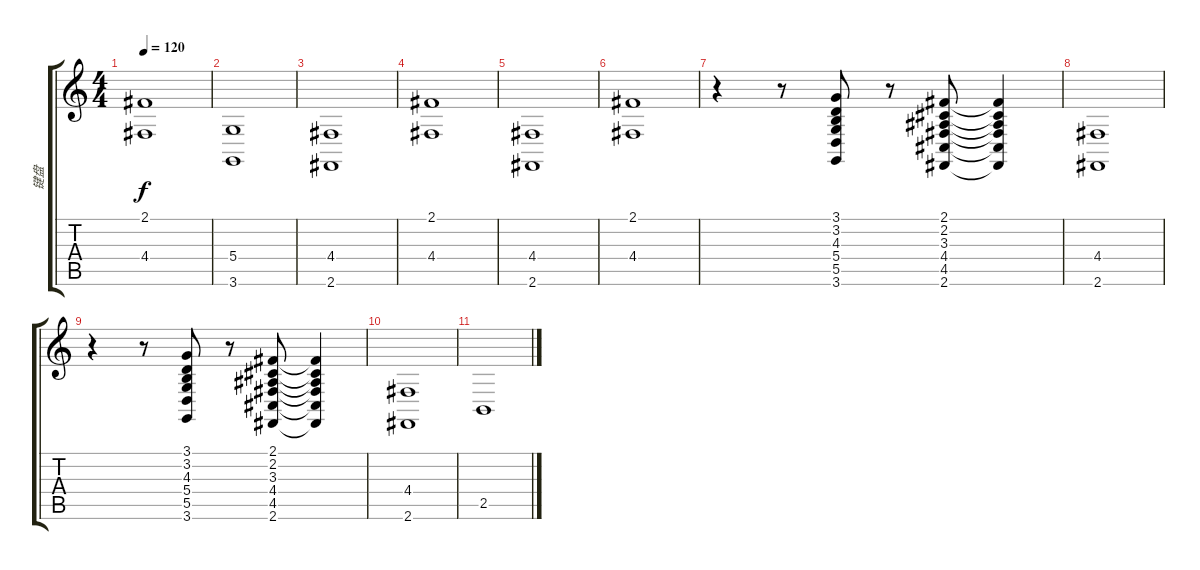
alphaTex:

\track ("键盘" "键盘") {instrument brightacousticpiano}
\staff {score tabs}
\tuning (E4 B3 G3 D3 A2 E2) {hide}
\ts (4 4)
\tempo 120
\clef g2
\ks c
(2.1 4.4).1{dy f} |
(5.4 3.6).1 |
(4.4 2.6).1 |
(2.1 4.4).1 |
(4.4 2.6).1 |
(2.1 4.4).1 |
r.4 r.8 (3.1 3.2 4.3 5.4 5.5 3.6).8 r.8 (2.1 2.2 3.3 4.4 4.5 2.6).8 (2.1{t} 2.2{t} 3.3{t} 4.4{t} 4.5{t} 2.6{t}).4 |
(4.4 2.6).1 |
r.4 r.8 (3.1 3.2 4.3 5.4 5.5 3.6).8 r.8 (2.1 2.2 3.3 4.4 4.5 2.6).8 (2.1{t} 2.2{t} 3.3{t} 4.4{t} 4.5{t} 2.6{t}).4 |
(4.4 2.6).1 |
2.5.1
